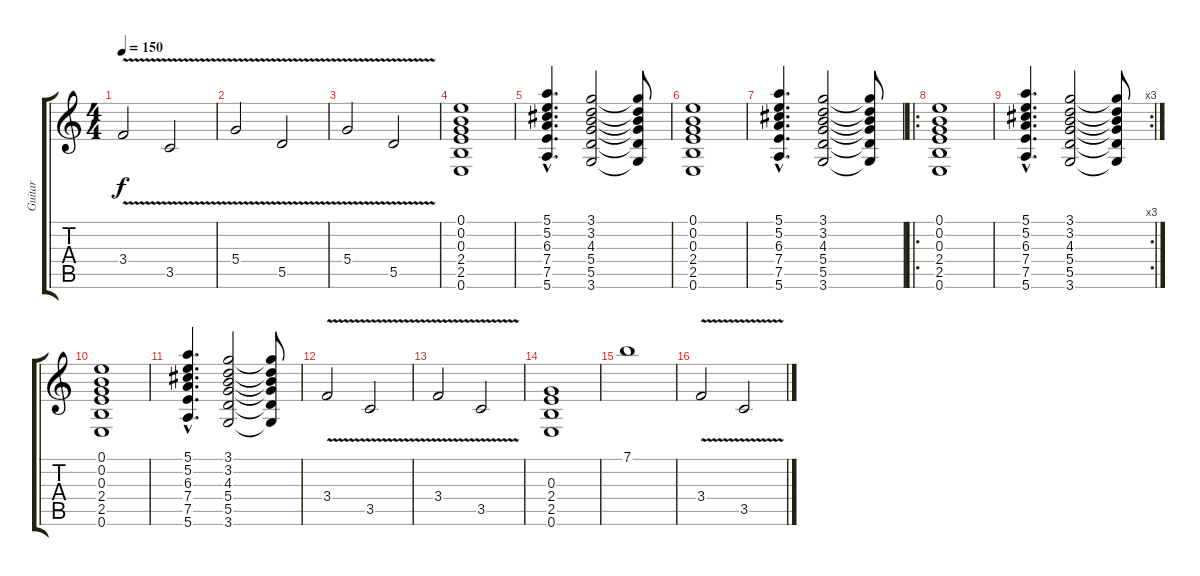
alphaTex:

\track ("Guitar" "Guitar") {instrument electricguitarjazz}
\staff {score tabs}
\tuning (E4 B3 G3 D3 A2 E2) {hide}
\ts (4 4)
\tempo 150
\clef g2
\ks c
3.4{v}.2{dy f} 3.5{v}.2 |
5.4{v}.2 5.5{v}.2 |
5.4{v}.2 5.5{v}.2 |
(0.1 0.2 0.3 2.4 2.5 0.6).1 |
(5.1{hac} 5.2{hac} 6.3{hac} 7.4{hac} 7.5{hac} 5.6{hac}).4{d} (3.1 3.2 4.3 5.4 5.5 3.6).2 (3.1{t} 3.2{t} 4.3{t} 5.4{t} 5.5{t} 3.6{t}).8 |
(0.1 0.2 0.3 2.4 2.5 0.6).1 |
(5.1{hac} 5.2{hac} 6.3{hac} 7.4{hac} 7.5{hac} 5.6{hac}).4{d} (3.1 3.2 4.3 5.4 5.5 3.6).2 (3.1{t} 3.2{t} 4.3{t} 5.4{t} 5.5{t} 3.6{t}).8 |
\ro
(0.1 0.2 0.3 2.4 2.5 0.6).1 |
\rc 3
(5.1{hac} 5.2{hac} 6.3{hac} 7.4{hac} 7.5{hac} 5.6{hac}).4{d} (3.1 3.2 4.3 5.4 5.5 3.6).2 (3.1{t} 3.2{t} 4.3{t} 5.4{t} 5.5{t} 3.6{t}).8 |
(0.1 0.2 0.3 2.4 2.5 0.6).1 |
(5.1{hac} 5.2{hac} 6.3{hac} 7.4{hac} 7.5{hac} 5.6{hac}).4{d} (3.1 3.2 4.3 5.4 5.5 3.6).2 (3.1{t} 3.2{t} 4.3{t} 5.4{t} 5.5{t} 3.6{t}).8 |
3.4{v}.2 3.5{v}.2 |
3.4{v}.2 3.5{v}.2 |
(0.3 2.4 2.5 0.6).1 |
7.1.1 |
3.4{v}.2 3.5{v}.2
